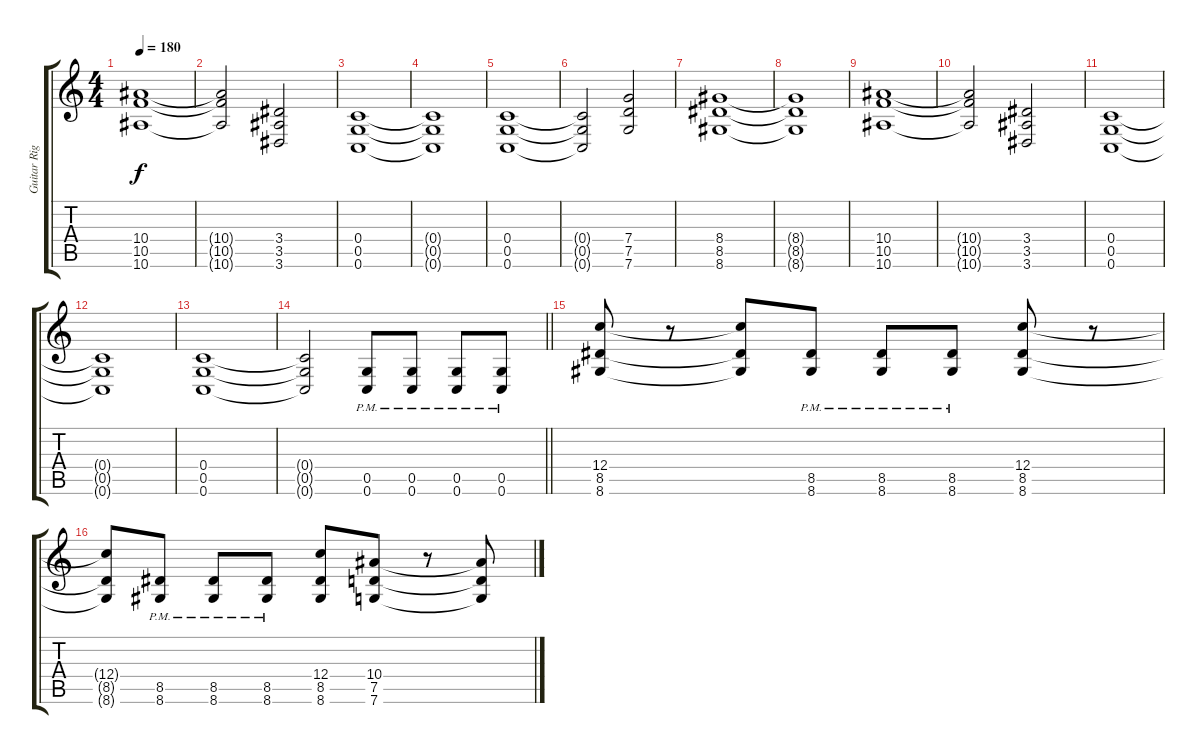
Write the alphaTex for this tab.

\track ("Guitar Right" "Guitar Rig") {instrument distortionguitar}
\staff {score tabs}
\tuning (D4 A3 F3 C3 G2 C2) {hide}
\ts (4 4)
\tempo 180
\clef g2
\ks c
(10.4 10.5 10.6).1{dy f} |
(10.4{t} 10.5{t} 10.6{t}).2 (3.4 3.5 3.6).2 |
(0.4 0.5 0.6).1 |
(0.4{t} 0.5{t} 0.6{t}).1 |
(0.4 0.5 0.6).1 |
(0.4{t} 0.5{t} 0.6{t}).2 (7.4 7.5 7.6).2 |
(8.4 8.5 8.6).1 |
(8.4{t} 8.5{t} 8.6{t}).1 |
(10.4 10.5 10.6).1 |
(10.4{t} 10.5{t} 10.6{t}).2 (3.4 3.5 3.6).2 |
(0.4 0.5 0.6).1 |
(0.4{t} 0.5{t} 0.6{t}).1 |
(0.4 0.5 0.6).1 |
\barLineRight lightlight
(0.4{t} 0.5{t} 0.6{t}).2 (0.5{pm} 0.6{pm}).8 (0.5{pm} 0.6{pm}).8 (0.5{pm} 0.6{pm}).8 (0.5{pm} 0.6{pm}).8 |
(12.4 8.5 8.6).8 r.8 (12.4{t} 8.5{t} 8.6{t}).8 (8.5{pm} 8.6{pm}).8 (8.5{pm} 8.6{pm}).8 (8.5{pm} 8.6{pm}).8 (12.4 8.5 8.6).8 r.8 |
(12.4{t} 8.5{t} 8.6{t}).8 (8.5{pm} 8.6{pm}).8 (8.5{pm} 8.6{pm}).8 (8.5{pm} 8.6{pm}).8 (12.4 8.5 8.6).8 (10.4 7.5 7.6).8 r.8 (10.4{t} 7.5{t} 7.6{t}).8
